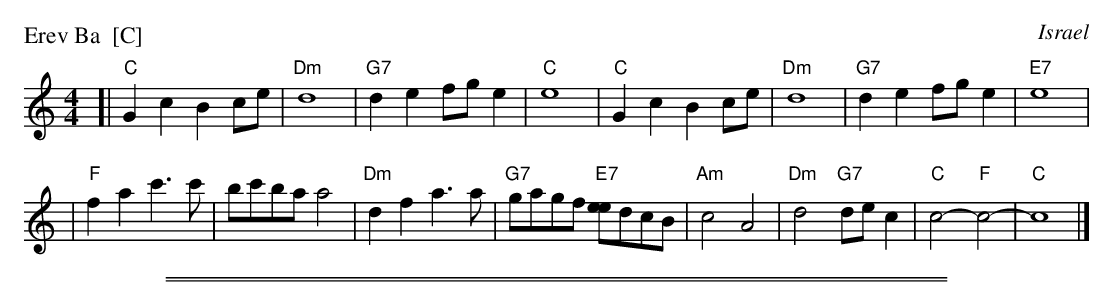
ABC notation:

X:1
P: Erev Ba  [C]
O: Israel
M: 4/4
L: 1/8
K: G
K: C
[|"C"G2c2 B2ce | "Dm"d8 | "G7"d2e2 fge2 | "C"e8 \
| "C"G2c2 B2ce | "Dm"d8 | "G7"d2e2 fge2 | "E7"e8 |
| "F"f2a2 c'3c' | bc'ba a4 | "Dm"d2f2 a3a | "G7"gagf "E7"[ee]dcB \
| "Am"c4 A4 | "Dm"d4 "G7"dec2 | "C"c4- "F"c4- | "C"c8 |]
